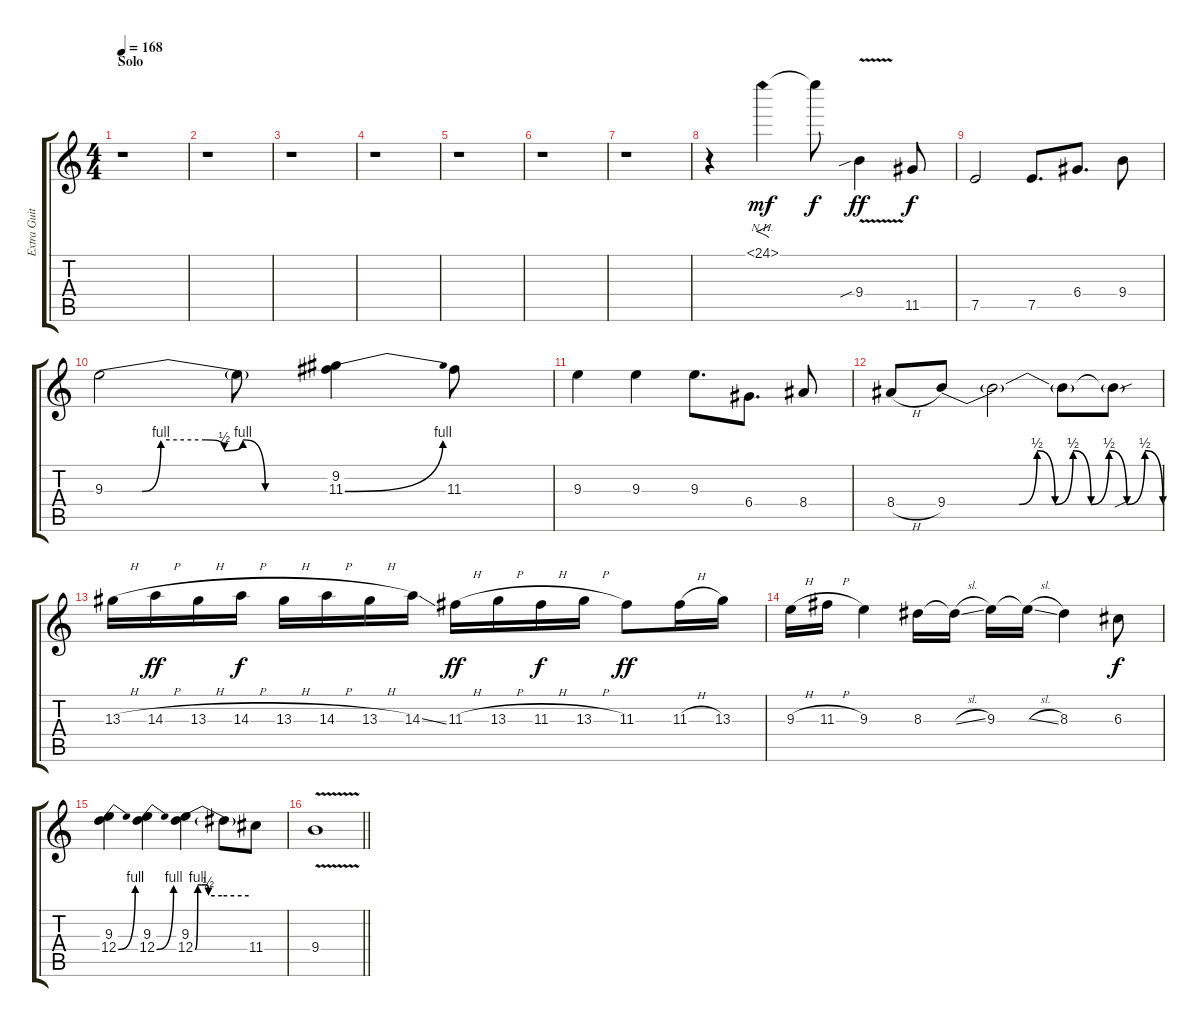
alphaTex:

\track ("Extra Guitar" "Extra Guit") {instrument distortionguitar}
\staff {score tabs}
\tuning (E4 B3 G3 D3 A2 E2) {hide}
\ts (4 4)
\section ("" "Solo")
\tempo 168
\clef g2
\ks c
r.1{dy mf} |
r.1 |
r.1 |
r.1 |
r.1 |
r.1 |
r.1 |
r.4{volume 14 balance 15} 24.1{nh}.4{f} 24.1{t}.8{dy f} 9.4{v sib}.4{dy ff} 11.5.8{dy f} |
7.5.2 7.5.8{d} 6.4.8{d} 9.4.8 |
9.3{be (custom 0 0 10 0 15 4 27 4 32 2 37 4 43 0 45 0 60 0)}.2 9.3{t}.8 (9.2 11.3{be (bend 0 0 60 4)}).4 11.3.8 |
9.3.4 9.3.4 9.3.8{d} 6.4.8{d} 8.4.8 |
8.4{h}.8 9.4{be (custom 0 0 20 0 25 2 30 0 35 2 40 0 45 2 50 0 55 2 60 0)}.8 9.4{t}.2 9.4{t}.8 9.4{sou t}.8 |
13.3{h}.16 14.3{h}.16{dy ff} 13.3{h}.16 14.3{h}.16{dy f} 13.3{h}.16 14.3{h}.16 13.3{h}.16 14.3{ss}.16 11.3{h}.16{dy ff} 13.3{h}.16 11.3{h}.16{dy f} 13.3{h}.16 11.3.8{dy ff} 11.3{h}.16 13.3.16 |
9.3{h}.16 11.3{h}.16 9.3.4 8.3.16 8.3{sl t}.16 9.3.16 9.3{sl t}.16 8.3.4 6.3.8{dy f} |
(9.3 12.4{be (bend 0 0 60 4)}).4 (9.3 12.4{be (bend 0 0 60 4)}).4 (9.3 12.4{be (custom 0 0 3 4 7 4 13 4 15 2 30 2 60 2)}).4 12.4{t}.8 11.4.8 |
\barLineRight lightlight
9.4{v}.1
